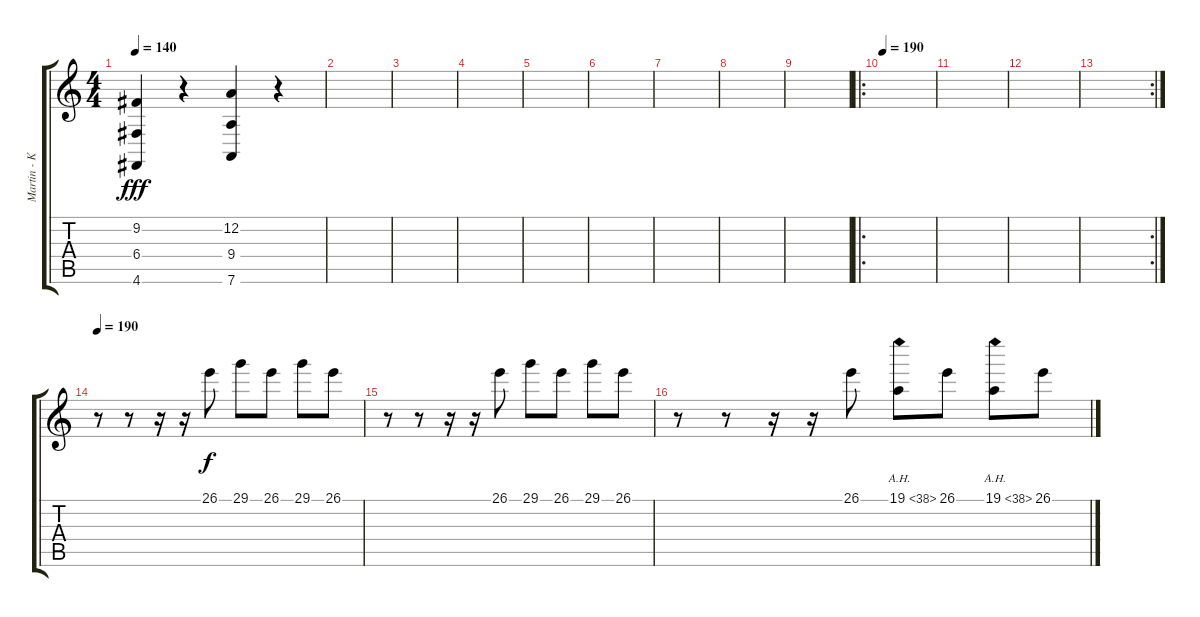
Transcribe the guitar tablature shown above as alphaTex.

\track ("Martin - Keyboard1" "Martin - K") {instrument churchorgan}
\staff {score tabs}
\tuning (D4 A3 F3 C3 G2 D2) {hide}
\ts (4 4)
\tempo 140
\clef g2
\ks c
(9.2 6.4 4.6).4{dy fff} r.4 (12.2 9.4 7.6).4 r.4 |
|
|
|
|
|
|
|
|
\ro
\tempo 190
|
|
|
\rc 2
|
\tempo 190
r.8{volume 16 instrument stringensemble1} r.8 r.16 r.16 26.1.8{dy f} 29.1.8 26.1.8 29.1.8 26.1.8 |
r.8{volume 16 instrument stringensemble1} r.8 r.16 r.16 26.1.8 29.1.8 26.1.8 29.1.8 26.1.8 |
r.8 r.8 r.16 r.16 26.1.8 19.1{ah 19}.8 26.1.8 19.1{ah 19}.8 26.1.8
